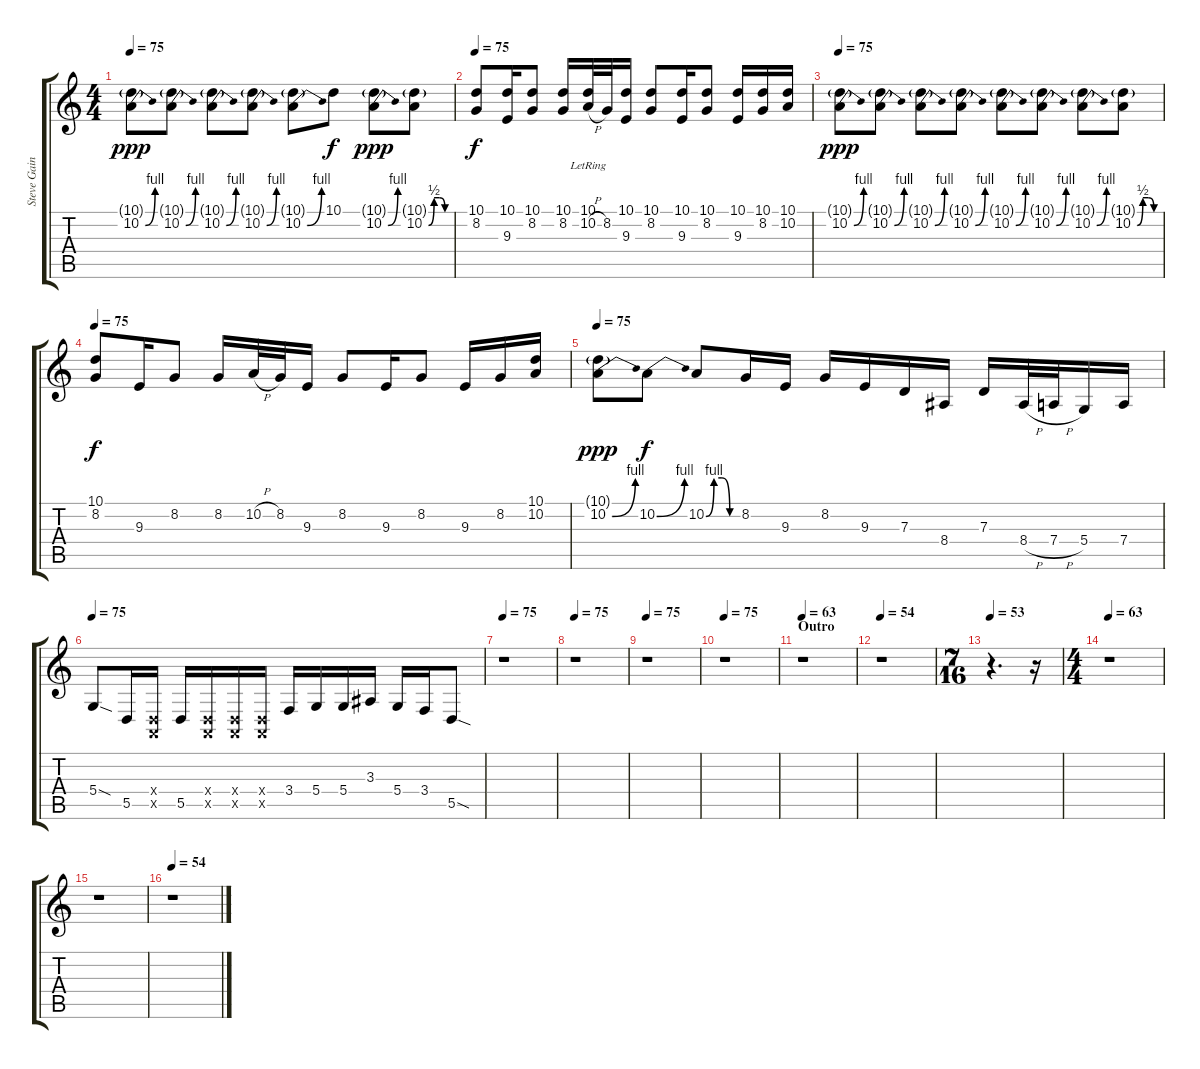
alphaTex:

\track ("Steve Gaines (overdubs solo)" "Steve Gain") {instrument lead5charang}
\staff {score tabs}
\tuning (E4 B3 G3 D3 A2 E2) {hide}
\ts (4 4)
\tempo 75
\clef g2
\ks c
(10.1{g} 10.2{be (bend 0 0 60 4)}).8{dy ppp} (10.1{g} 10.2{be (bend 0 0 60 4)}).8 (10.1{g} 10.2{be (bend 0 0 60 4)}).8 (10.1{g} 10.2{be (bend 0 0 60 4)}).8 (10.1{g} 10.2{be (bend 0 0 60 4)}).8 10.1.8{dy f} (10.1{g} 10.2{be (bend 0 0 60 4)}).8{dy ppp} (10.1{g} 10.2{be (custom 0 0 15 2 30 2 45 0 60 0)}).8 |
\tempo 75
(10.1 8.2).8{dy f} (10.1 9.3).16 (10.1 8.2).8 (10.1 8.2).16 (10.1{lr} 10.2{h}).32 8.2.32 (10.1 9.3).16 (10.1 8.2).8 (10.1 9.3).16 (10.1 8.2).8 (10.1 9.3).16 (10.1 8.2).16 (10.1 10.2).16 |
\tempo 75
(10.1{g} 10.2{be (bend 0 0 60 4)}).8{dy ppp} (10.1{g} 10.2{be (bend 0 0 60 4)}).8 (10.1{g} 10.2{be (bend 0 0 60 4)}).8 (10.1{g} 10.2{be (bend 0 0 60 4)}).8 (10.1{g} 10.2{be (bend 0 0 60 4)}).8 (10.1{g} 10.2{be (bend 0 0 60 4)}).8 (10.1{g} 10.2{be (bend 0 0 60 4)}).8 (10.1{g} 10.2{be (custom 0 0 15 2 30 2 45 0 60 0)}).8 |
\tempo 75
(10.1 8.2).8{dy f} 9.3.16 8.2.8 8.2.16 10.2{h}.32 8.2.32 9.3.16 8.2.8 9.3.16 8.2.8 9.3.16 8.2.16 (10.1 10.2).16 |
\tempo 75
(10.1{g} 10.2{be (bend 0 0 60 4)}).8{dy ppp} 10.2{be (bend 0 0 60 4)}.8{dy f} 10.2{be (custom 0 0 15 4 30 4 45 0 60 0)}.8 8.2.16 9.3.16 8.2.16 9.3.16 7.3.16 8.4.16 7.3.16 8.4{h}.32 7.4{h}.32 5.4.16 7.4.16 |
\tempo 75
5.4{sod}.8 5.5.16 (0.4{x} 0.5{x}).16 5.5.16 (0.4{x} 0.5{x}).16 (0.4{x} 0.5{x}).16 (0.4{x} 0.5{x}).16 3.4.16 5.4.16 5.4.16 3.3.16 5.4.16 3.4.16 5.5{sod}.8 |
\tempo 75
r.1 |
\tempo 75
r.1 |
\tempo 75
r.1 |
\tempo 75
r.1 |
\section ("" "Outro")
\tempo 63
r.1 |
\tempo 54
r.1 |
\ts (7 16)
\tempo 53
r.4{d} r.16 |
\ts (4 4)
\tempo 63
r.1 |
r.1 |
\tempo 54
r.1
